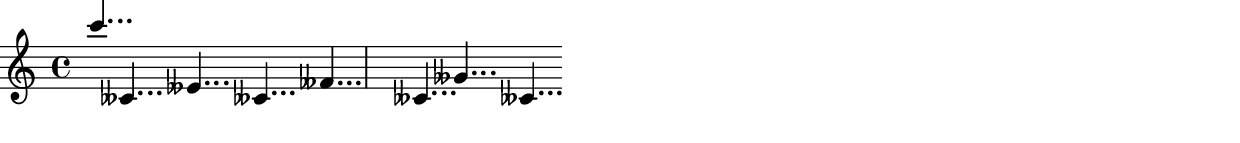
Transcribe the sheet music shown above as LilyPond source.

%% Generated by lilypond-book
%% Options: [exampleindent=10.16\mm,indent=0\mm,line-width=160\mm]
\include "lilypond-book-preamble.ly"


% ****************************************************************
% Start cut-&-pastable-section
% ****************************************************************

#(ly:set-option 'eps-box-padding 3.000000)



\paper {
  indent = 0\mm
  line-width = 160\mm
  % offset the left padding, also add 1mm as lilypond creates cropped
  % images with a little space on the right
  line-width = #(- line-width (* mm  3.000000) (* mm 1))
}

\layout {
  
}





% ****************************************************************
% ly snippet:
% ****************************************************************
\sourcefilename "/home/gub/NewGub/gub/target/linux-x86/src/lilypond-git.sv.gnu.org--lilypond.git-release-unstable/input/regression/spacing-horizontal-skyline.ly"
\sourcefileline 0

\header {

  texidoc = "accidentals may be folded under preceding notes."
  }
\version "2.19.21"

\paper {
  ragged-right = ##t
  }

\relative {
  \stemUp c'''4...*1/2

  ceses,,!
  eses!
  ceses!
  feses!
  ceses!
  geses'!
  ceses,!

}




% ****************************************************************
% end ly snippet
% ****************************************************************
